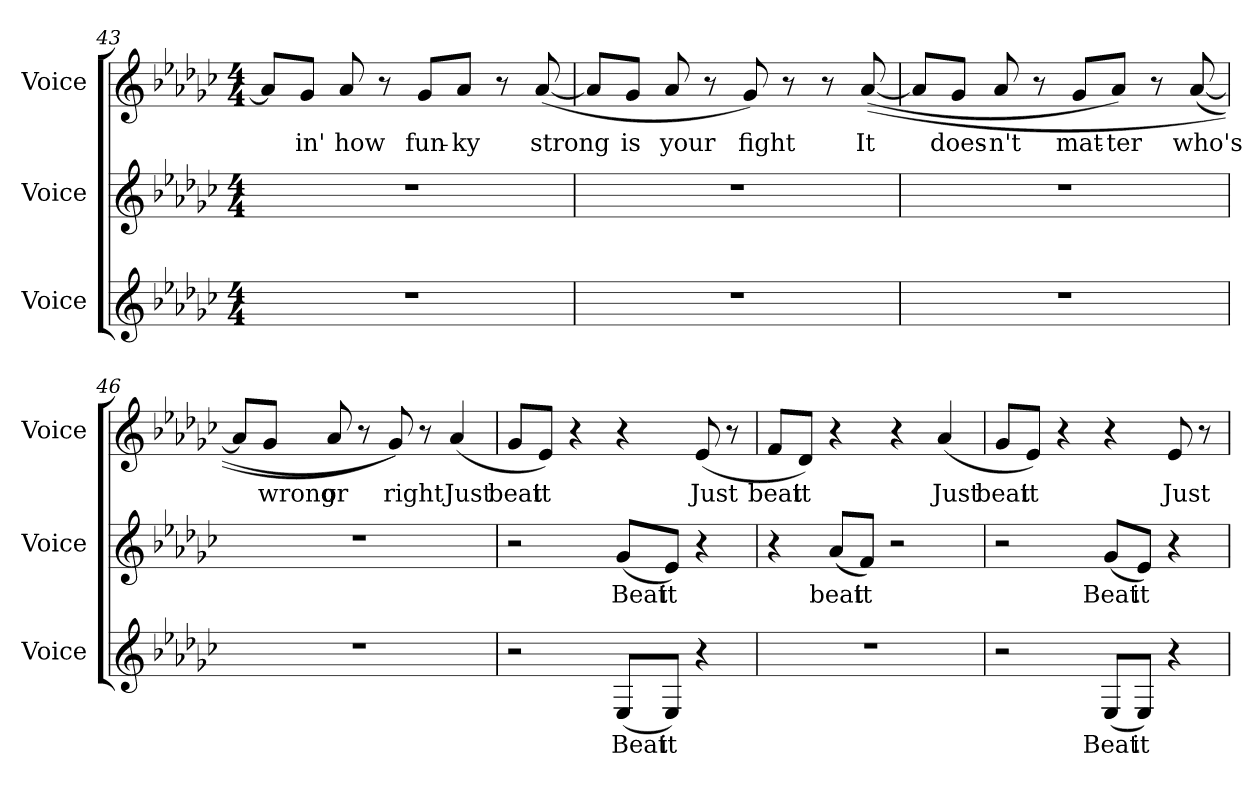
**kern	**text	**kern	**text	**kern	**text
*part3	*part3	*part2	*part2	*part1	*part1
*staff3	*staff3	*staff2	*staff2	*staff1	*staff1
*I"Voice	*	*I"Voice	*	*I"Voice	*
*I'Voice	*	*I'Voice	*	*I'Voice	*
!!LO:LB:g=z
*clefG2	*	*clefG2	*	*clefG2	*
*k[b-e-a-d-g-c-]	*	*k[b-e-a-d-g-c-]	*	*k[b-e-a-d-g-c-]	*
*e-:	*	*e-:	*	*e-:	*
*M4/4	*	*M4/4	*	*M4/4	*
=43	=43	=43	=43	=43	=43
1r	.	1r	.	8a-i/L]	.
!	!	!	!	!	!LO:LY:b:color=#000000
.	.	.	.	8g-i/J	in'
!	!	!	!	!	!LO:LY:b:color=#000000
.	.	.	.	8a-i/	how
.	.	.	.	8r	.
!	!	!	!	!	!LO:LY:b:color=#000000
.	.	.	.	8g-i/L	fun-
!	!	!	!	!	!LO:LY:b:color=#000000
.	.	.	.	8a-i/J	-ky
.	.	.	.	8r	.
!	!	!	!	!	!LO:LY:b:color=#000000
.	.	.	.	([8a-i/	strong
=44	=44	=44	=44	=44	=44
1r	.	1r	.	8a-i/L]	.
!	!	!	!	!	!LO:LY:b:color=#000000
.	.	.	.	8g-i/J	is
!	!	!	!	!	!LO:LY:b:color=#000000
.	.	.	.	8a-i/	your
.	.	.	.	8r	.
!	!	!	!	!	!LO:LY:b:color=#000000
.	.	.	.	8g-i/)	fight
.	.	.	.	8r	.
.	.	.	.	8r	.
!	!	!	!	!	!LO:LY:b:color=#000000
.	.	.	.	(([8a-i/	It
=45	=45	=45	=45	=45	=45
1r	.	1r	.	8a-i/L]	.
!	!	!	!	!	!LO:LY:b:color=#000000
.	.	.	.	8g-i/J	does-
!	!	!	!	!	!LO:LY:b:color=#000000
.	.	.	.	8a-i/	-n't
.	.	.	.	8r	.
!	!	!	!	!	!LO:LY:b:color=#000000
.	.	.	.	8g-i/L	mat-
!	!	!	!	!	!LO:LY:b:color=#000000
.	.	.	.	8a-i/J)	-ter
.	.	.	.	8r	.
!	!	!	!	!	!LO:LY:b:color=#000000
.	.	.	.	([8a-i/	who's
!!LO:PB:g=z
=46	=46	=46	=46	=46	=46
1r	.	1r	.	8a-i/L]	.
!	!	!	!	!	!LO:LY:b:color=#000000
.	.	.	.	8g-i/J	wrong
!	!	!	!	!	!LO:LY:b:color=#000000
.	.	.	.	8a-i/	or
.	.	.	.	8r	.
!	!	!	!	!	!LO:LY:b:color=#000000
.	.	.	.	8g-i/))	right
.	.	.	.	8r	.
!	!	!	!	!	!LO:LY:b:color=#000000
.	.	.	.	(4a-i/	Just
=47	=47	=47	=47	=47	=47
!	!	!	!	!	!LO:LY:b:color=#000000
2r	.	2r	.	8g-i/L	beat
!	!	!	!	!	!LO:LY:b:color=#000000
.	.	.	.	8e-i/J)	it
.	.	.	.	4r	.
!	!LO:LY:b:color=#000000	!	!	!	!
!	!	!	!LO:LY:b:color=#000000	!	!
(8E-i/L	Beat	(8g-i/L	Beat	4r	.
!	!LO:LY:b:color=#000000	!	!	!	!
!	!	!	!LO:LY:b:color=#000000	!	!
8E-i/J)	it	8e-i/J)	it	.	.
!	!	!	!	!	!LO:LY:b:color=#000000
4r	.	4r	.	(8e-i/	Just
.	.	.	.	8r	.
=48	=48	=48	=48	=48	=48
!	!	!	!	!	!LO:LY:b:color=#000000
1r	.	4r	.	8fi/L	beat
!	!	!	!	!	!LO:LY:b:color=#000000
.	.	.	.	8d-i/J)	it
!	!	!	!LO:LY:b:color=#000000	!	!
.	.	(8a-i/L	beat	4r	.
!	!	!	!LO:LY:b:color=#000000	!	!
.	.	8fi/J)	it	.	.
.	.	2r	.	4r	.
!	!	!	!	!	!LO:LY:b:color=#000000
.	.	.	.	(4a-i/	Just
=49	=49	=49	=49	=49	=49
!	!	!	!	!	!LO:LY:b:color=#000000
2r	.	2r	.	8g-i/L	beat
!	!	!	!	!	!LO:LY:b:color=#000000
.	.	.	.	8e-i/J)	it
.	.	.	.	4r	.
!	!LO:LY:b:color=#000000	!	!	!	!
!	!	!	!LO:LY:b:color=#000000	!	!
(8E-i/L	Beat	(8g-i/L	Beat	4r	.
!	!LO:LY:b:color=#000000	!	!	!	!
!	!	!	!LO:LY:b:color=#000000	!	!
8E-i/J)	it	8e-i/J)	it	.	.
!	!	!	!	!	!LO:LY:b:color=#000000
4r	.	4r	.	8e-i/	Just
.	.	.	.	8r	.
=	=	=	=	=	=
*-	*-	*-	*-	*-	*-
